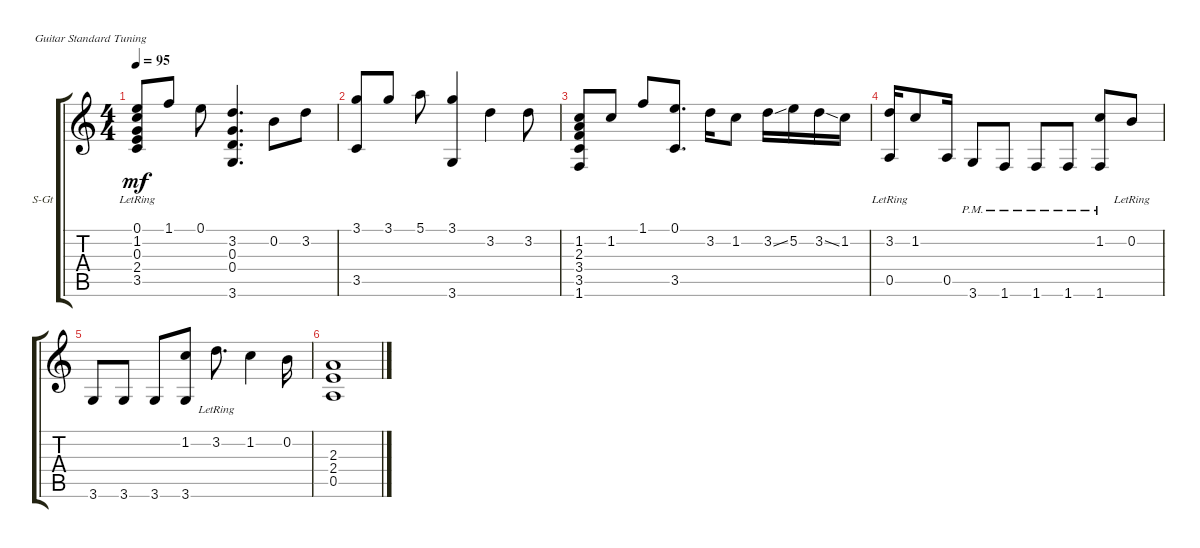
\defaultSystemsLayout 4
\bracketExtendMode groupsimilarinstruments
\firstSystemTrackNameOrientation horizontal
\otherSystemsTrackNameOrientation horizontal
\track ("Steel Guitar" "S-Gt") {instrument acousticguitarsteel}
\staff {score tabs}
\tuning (E4 B3 G3 D3 A2 E2)
\ts (4 4)
\tempo 95
\clef g2
\ks c
(3.5{lr} 2.4{lr} 0.3{lr} 1.2{lr} 0.1{lr}).8{dy mf} 1.1.8 0.1.8 (3.2 3.6 0.3 0.4).4{d} 0.2.8 3.2.8 |
(3.5 3.1).8 3.1.8 5.1.8 (3.1 3.6).4 3.2.4 3.2.8 |
(1.6 3.4 2.3 3.5 1.2).8 1.2.8 1.1.8 (0.1 3.5).8{d} 3.2.16 1.2.8 3.2{ss}.16 5.2.16 3.2{ss}.16 1.2.16 |
(0.5{lr} 3.2).16 1.2.8 0.5.16 3.6{pm}.8 1.6{pm}.8 1.6{pm}.8 1.6{pm}.8 (1.6{pm} 1.2).8 0.2{lr}.8 |
3.6.8 3.6.8 3.6.8 (3.6 1.2).8 3.2{lr}.8{d} 1.2.4 0.2.16 |
(0.5 2.4 2.3).1
